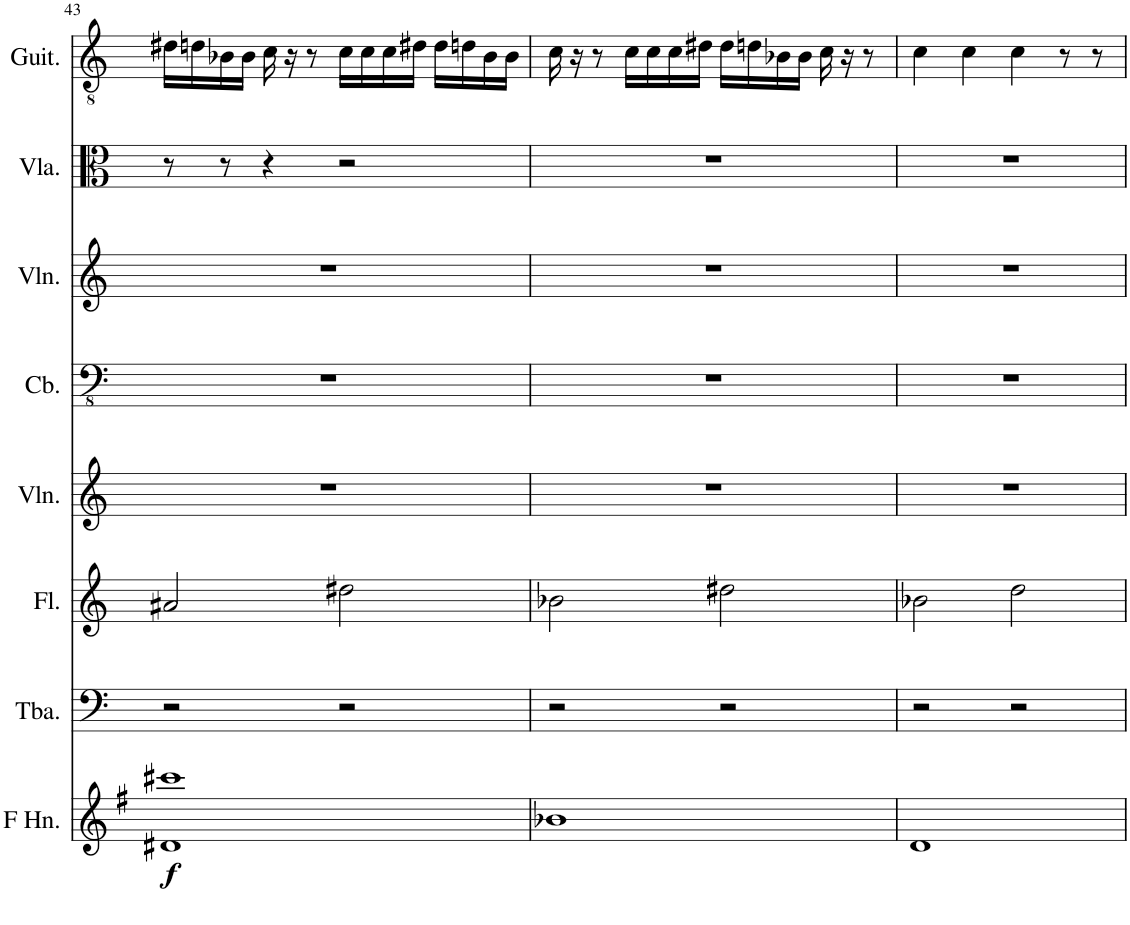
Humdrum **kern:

**kern	**dynam	**kern	**kern	**kern	**kern	**kern	**kern	**kern
*part8	*part8	*part7	*part6	*part5	*part4	*part3	*part2	*part1
*staff8	*staff8	*staff7	*staff6	*staff5	*staff4	*staff3	*staff2	*staff1
*I"Horn in F	*	*I"Tuba	*I"Flute	*I"Violin	*I"Contrabass	*I"Violin	*I"Viola	*I"Classical Guitar
*	*	*I'Tba.	*I'Fl.	*I'Vln.	*I'Cb.	*I'Vln.	*I'Vla.	*I'Guit.
!!LO:PB:g=z
*clefG2	*	*clefF4	*clefG2	*clefG2	*clefFv4	*clefG2	*clefC3	*clefGv2
*Trd4c7	*	*	*	*	*Trd7c12	*	*	*
*k[f#]	*	*k[]	*k[]	*k[]	*k[]	*k[]	*k[]	*k[]
*M4/4	*	*M4/4	*M4/4	*M4/4	*M4/4	*M4/4	*M4/4	*M4/4
=43	=43	=43	=43	=43	=43	=43	=43	=43
!	!LO:DY:b	!	!	!	!	!	!	!
1d#X 1ccc#X	f	2r	2a#X/	1r	1r	1r	8r	16d#X\LL
.	.	.	.	.	.	.	.	16dn\
.	.	.	.	.	.	.	8r	16B-X\
.	.	.	.	.	.	.	.	16B-\JJ
.	.	.	.	.	.	.	4r	16c\
.	.	.	.	.	.	.	.	16r
.	.	.	.	.	.	.	.	8r
.	.	2r	2dd#X\	.	.	.	2r	16c\LL
.	.	.	.	.	.	.	.	16c\
.	.	.	.	.	.	.	.	16c\
.	.	.	.	.	.	.	.	16d#X\JJ
.	.	.	.	.	.	.	.	16d#\LL
.	.	.	.	.	.	.	.	16dn\
.	.	.	.	.	.	.	.	16B-\
.	.	.	.	.	.	.	.	16B-\JJ
=44	=44	=44	=44	=44	=44	=44	=44	=44
1b-X	.	2r	2b-X\	1r	1r	1r	1r	16c\
.	.	.	.	.	.	.	.	16r
.	.	.	.	.	.	.	.	8r
.	.	.	.	.	.	.	.	16c\LL
.	.	.	.	.	.	.	.	16c\
.	.	.	.	.	.	.	.	16c\
.	.	.	.	.	.	.	.	16d#X\JJ
.	.	2r	2dd#X\	.	.	.	.	16d#\LL
.	.	.	.	.	.	.	.	16dn\
.	.	.	.	.	.	.	.	16B-X\
.	.	.	.	.	.	.	.	16B-\JJ
.	.	.	.	.	.	.	.	16c\
.	.	.	.	.	.	.	.	16r
.	.	.	.	.	.	.	.	8r
=45	=45	=45	=45	=45	=45	=45	=45	=45
1d	.	2r	2b-X\	1r	1r	1r	1r	4c\
.	.	.	.	.	.	.	.	4c\
.	.	2r	2dd\	.	.	.	.	4c\
.	.	.	.	.	.	.	.	8r
.	.	.	.	.	.	.	.	8r
=	=	=	=	=	=	=	=	=
*-	*-	*-	*-	*-	*-	*-	*-	*-
